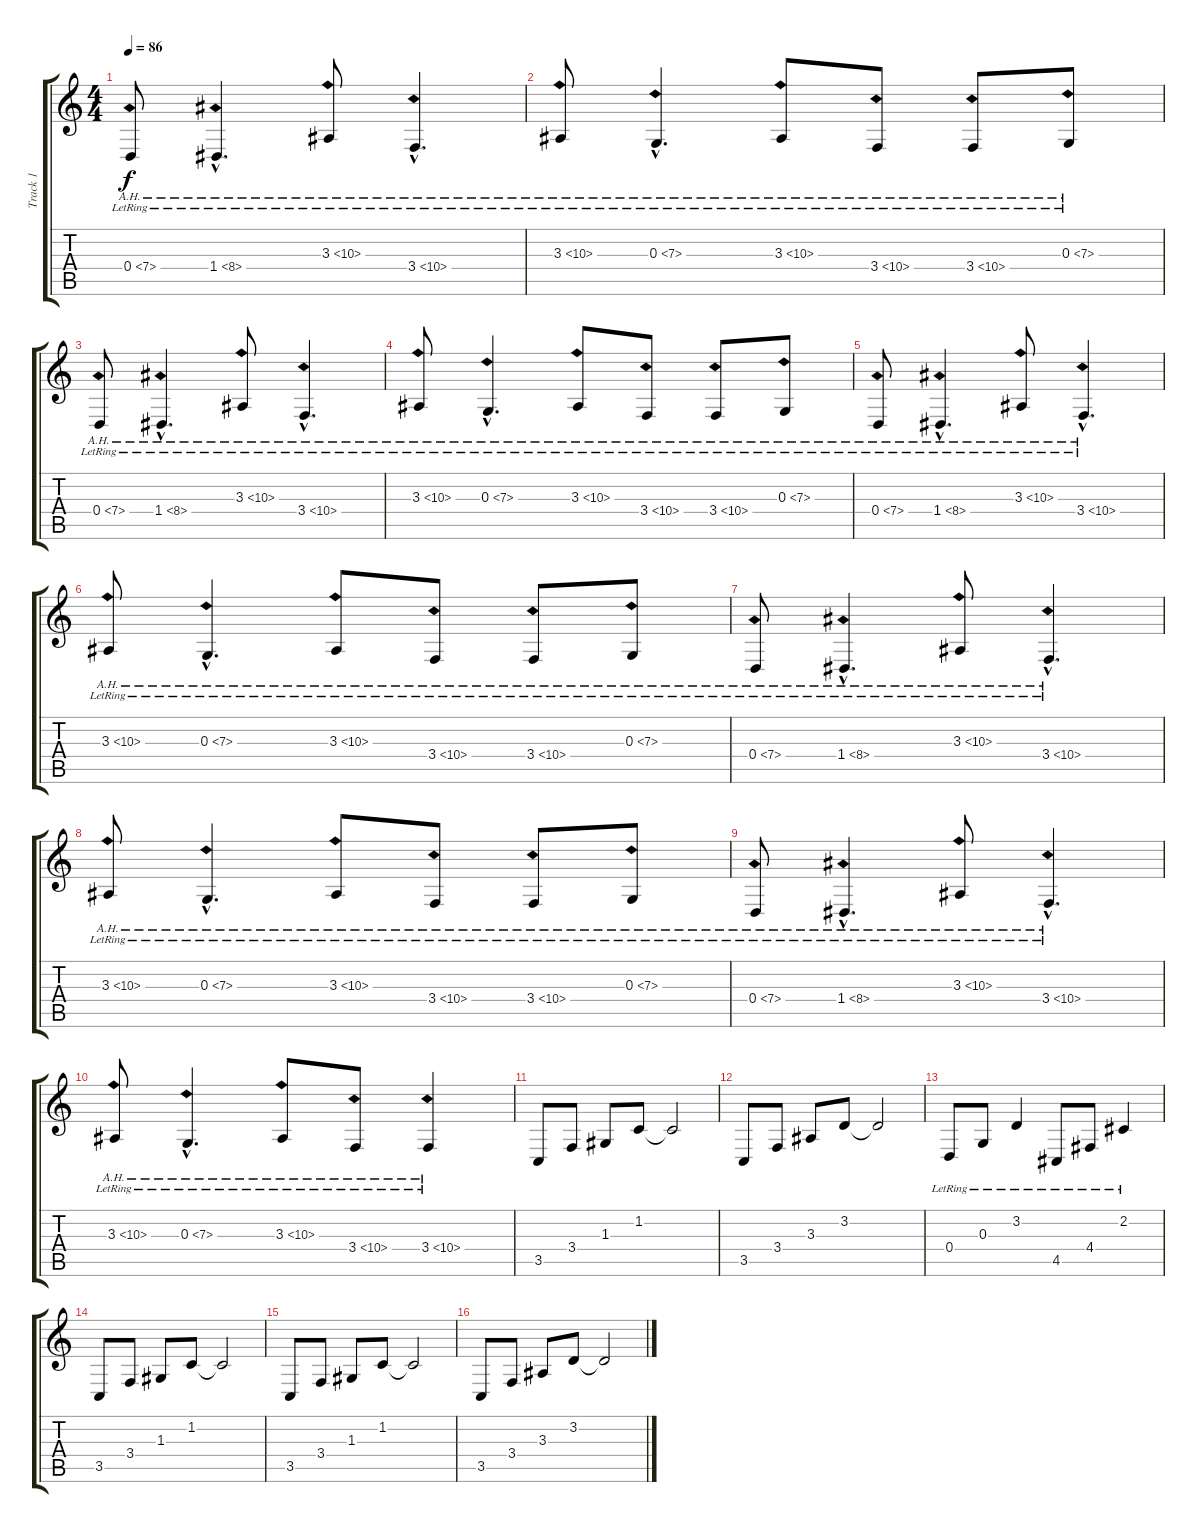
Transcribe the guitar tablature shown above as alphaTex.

\track ("Track 1" "Track 1") {instrument acousticgrandpiano}
\staff {score tabs}
\tuning (E4 B3 G3 D3 A2 E2) {hide}
\ts (4 4)
\tempo 86
\clef g2
\ks c
0.4{ah 7 lr}.8{dy f} 1.4{ah 7 hac lr}.4{d} 3.3{ah 7 lr}.8 3.4{ah 7 hac lr}.4{d} |
3.3{ah 7 lr}.8 0.3{ah 7 hac lr}.4{d} 3.3{ah 7 lr}.8 3.4{ah 7 lr}.8 3.4{ah 7 lr}.8 0.3{ah 7 lr}.8 |
0.4{ah 7 lr}.8 1.4{ah 7 hac lr}.4{d} 3.3{ah 7 lr}.8 3.4{ah 7 hac lr}.4{d} |
3.3{ah 7 lr}.8 0.3{ah 7 hac lr}.4{d} 3.3{ah 7 lr}.8 3.4{ah 7 lr}.8 3.4{ah 7 lr}.8 0.3{ah 7 lr}.8 |
0.4{ah 7 lr}.8 1.4{ah 7 hac lr}.4{d} 3.3{ah 7 lr}.8 3.4{ah 7 hac lr}.4{d} |
3.3{ah 7 lr}.8 0.3{ah 7 hac lr}.4{d} 3.3{ah 7 lr}.8 3.4{ah 7 lr}.8 3.4{ah 7 lr}.8 0.3{ah 7 lr}.8 |
0.4{ah 7 lr}.8 1.4{ah 7 hac lr}.4{d} 3.3{ah 7 lr}.8 3.4{ah 7 hac lr}.4{d} |
3.3{ah 7 lr}.8 0.3{ah 7 hac lr}.4{d} 3.3{ah 7 lr}.8 3.4{ah 7 lr}.8 3.4{ah 7 lr}.8 0.3{ah 7 lr}.8 |
0.4{ah 7 lr}.8 1.4{ah 7 hac lr}.4{d} 3.3{ah 7 lr}.8 3.4{ah 7 hac lr}.4{d} |
3.3{ah 7 lr}.8 0.3{ah 7 hac lr}.4{d} 3.3{ah 7 lr}.8 3.4{ah 7 lr}.8 3.4{ah 7 lr}.4 |
3.5.8{volume 8 instrument electricguitarjazz} 3.4.8 1.3.8 1.2.8 1.2{t}.2 |
3.5.8 3.4.8 3.3.8 3.2.8 3.2{t}.2 |
0.4{lr}.8 0.3{lr}.8 3.2{lr}.4 4.5{lr}.8 4.4{lr}.8 2.2{lr}.4 |
3.5.8 3.4.8 1.3.8 1.2.8 1.2{t}.2 |
3.5.8 3.4.8 1.3.8 1.2.8 1.2{t}.2 |
3.5.8 3.4.8 3.3.8 3.2.8 3.2{t}.2
